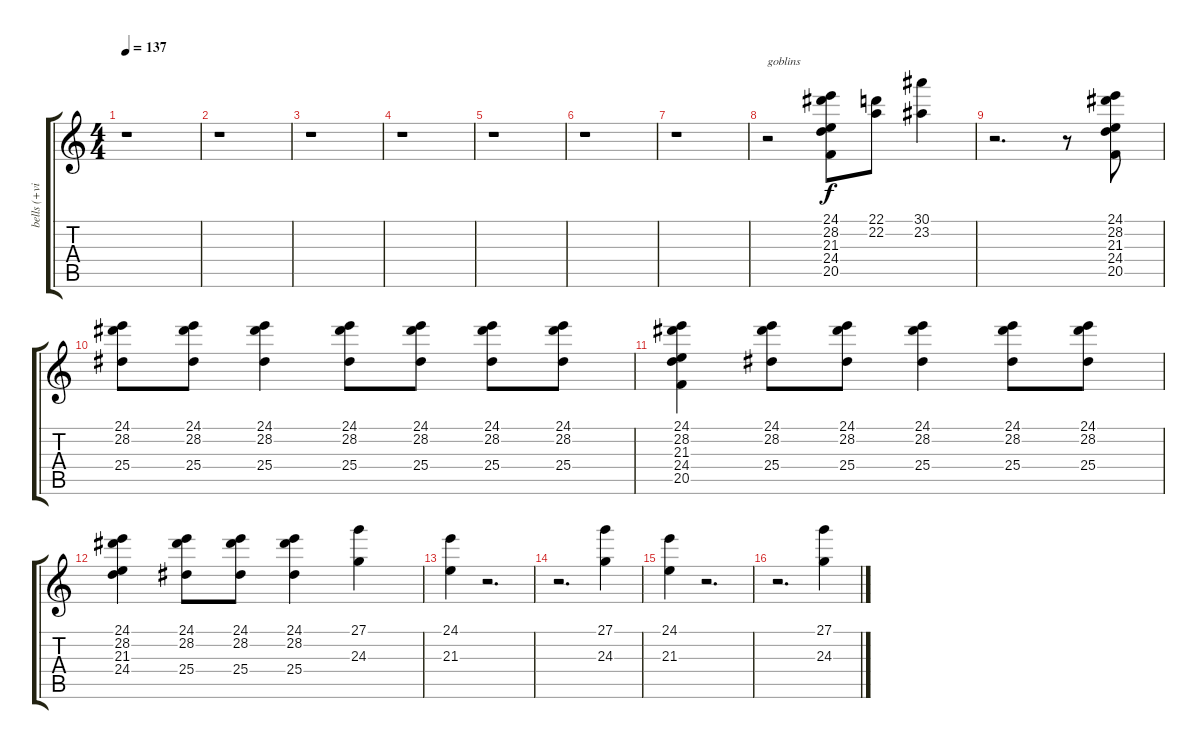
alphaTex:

\track ("bells (+vibraph+goblins)" "bells (+vi") {instrument tubularbells}
\staff {score tabs}
\tuning (E4 B3 G3 D3 A2 E2) {hide}
\ts (4 4)
\tempo 137
\clef g2
\ks c
r.1{dy f} |
r.1 |
r.1 |
r.1 |
r.1 |
r.1 |
r.1 |
r.2{txt "goblins" instrument fx6goblins} (24.1 28.2 21.3 24.4 20.5).8 (22.1 22.2).8 (30.1 23.2).4 |
r.2{d} r.8 (24.1 28.2 21.3 24.4 20.5).8 |
(24.1 28.2 25.4).8 (24.1 28.2 25.4).8 (24.1 28.2 25.4).4 (24.1 28.2 25.4).8 (24.1 28.2 25.4).8 (24.1 28.2 25.4).8 (24.1 28.2 25.4).8 |
(24.1 28.2 21.3 24.4 20.5).4 (24.1 28.2 25.4).8 (24.1 28.2 25.4).8 (24.1 28.2 25.4).4 (24.1 28.2 25.4).8 (24.1 28.2 25.4).8 |
(24.1 28.2 21.3 24.4).4 (24.1 28.2 25.4).8 (24.1 28.2 25.4).8 (24.1 28.2 25.4).4 (27.1 24.3).4 |
(24.1 21.3).4 r.2{d} |
r.2{d} (27.1 24.3).4 |
(24.1 21.3).4 r.2{d} |
r.2{d} (27.1 24.3).4
